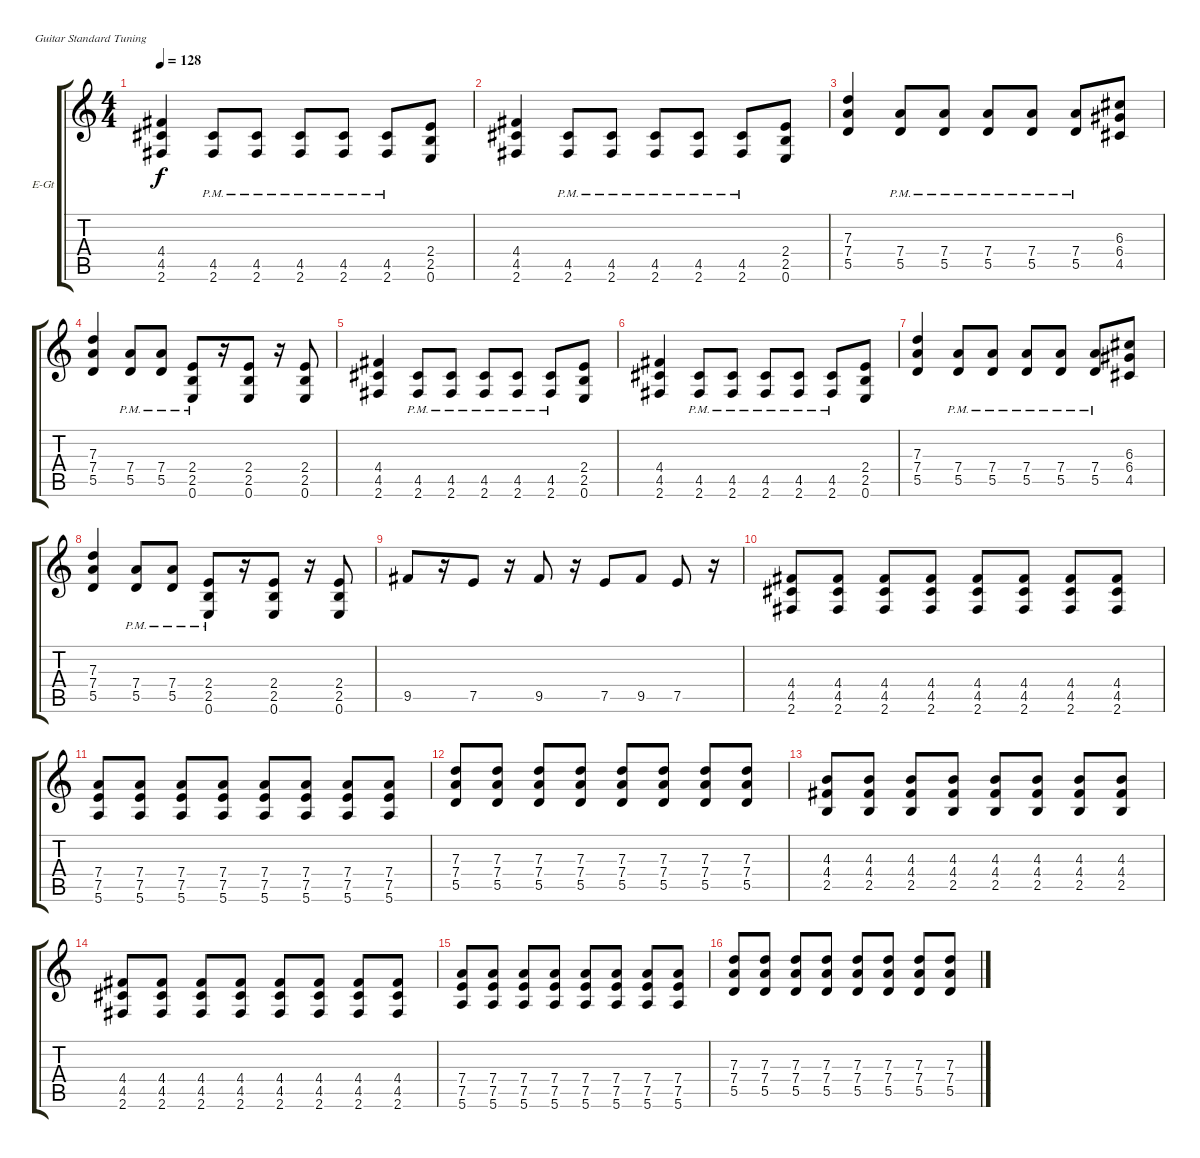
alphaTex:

\bracketExtendMode groupsimilarinstruments
\firstSystemTrackNameOrientation horizontal
\otherSystemsTrackNameOrientation horizontal
\track ("Гитара" "E-Gt") {instrument distortionguitar}
\staff {score tabs}
\tuning (E4 B3 G3 D3 A2 E2)
\ts (4 4)
\tempo 128
\clef g2
\ks c
(4.4 4.5 2.6).4{dy f} (4.5{pm} 2.6{pm}).8 (4.5{pm} 2.6{pm}).8 (4.5{pm} 2.6{pm}).8 (4.5{pm} 2.6{pm}).8 (4.5{pm} 2.6{pm}).8 (2.4 2.5 0.6).8 |
(4.4 4.5 2.6).4 (4.5{pm} 2.6{pm}).8 (4.5{pm} 2.6{pm}).8 (4.5{pm} 2.6{pm}).8 (4.5{pm} 2.6{pm}).8 (4.5{pm} 2.6{pm}).8 (2.4 2.5 0.6).8 |
(7.3 7.4 5.5).4 (7.4 5.5{pm}).8 (7.4 5.5{pm}).8 (7.4 5.5{pm}).8 (7.4 5.5{pm}).8 (7.4 5.5{pm}).8 (6.3 6.4 4.5).8 |
(7.3 7.4 5.5).4 (7.4 5.5{pm}).8 (7.4 5.5{pm}).8 (2.4 2.5{pm} 0.6).8 r.16 (2.4 2.5 0.6).8 r.16 (2.4 2.5 0.6).8 |
(4.4 4.5 2.6).4 (4.5{pm} 2.6{pm}).8 (4.5{pm} 2.6{pm}).8 (4.5{pm} 2.6{pm}).8 (4.5{pm} 2.6{pm}).8 (4.5{pm} 2.6{pm}).8 (2.4 2.5 0.6).8 |
(4.4 4.5 2.6).4 (4.5{pm} 2.6{pm}).8 (4.5{pm} 2.6{pm}).8 (4.5{pm} 2.6{pm}).8 (4.5{pm} 2.6{pm}).8 (4.5{pm} 2.6{pm}).8 (2.4 2.5 0.6).8 |
(7.3 7.4 5.5).4 (7.4 5.5{pm}).8 (7.4 5.5{pm}).8 (7.4 5.5{pm}).8 (7.4 5.5{pm}).8 (7.4 5.5{pm}).8 (6.3 6.4 4.5).8 |
(7.3 7.4 5.5).4 (7.4 5.5{pm}).8 (7.4 5.5{pm}).8 (2.4 2.5{pm} 0.6).8 r.16 (2.4 2.5 0.6).8 r.16 (2.4 2.5 0.6).8 |
9.5.8 r.16 7.5.8 r.16 9.5.8 r.16 7.5.8 9.5.8 7.5.8 r.16 |
(4.4 4.5 2.6).8 (4.4 4.5 2.6).8 (4.4 4.5 2.6).8 (4.4 4.5 2.6).8 (4.4 4.5 2.6).8 (4.4 4.5 2.6).8 (4.4 4.5 2.6).8 (4.4 4.5 2.6).8 |
(7.4 7.5 5.6).8 (7.4 7.5 5.6).8 (7.4 7.5 5.6).8 (7.4 7.5 5.6).8 (7.4 7.5 5.6).8 (7.4 7.5 5.6).8 (7.4 7.5 5.6).8 (7.4 7.5 5.6).8 |
(7.3 7.4 5.5).8 (7.3 7.4 5.5).8 (7.3 7.4 5.5).8 (7.3 7.4 5.5).8 (7.3 7.4 5.5).8 (7.3 7.4 5.5).8 (7.3 7.4 5.5).8 (7.3 7.4 5.5).8 |
(4.3 4.4 2.5).8 (4.3 4.4 2.5).8 (4.3 4.4 2.5).8 (4.3 4.4 2.5).8 (4.3 4.4 2.5).8 (4.3 4.4 2.5).8 (4.3 4.4 2.5).8 (4.3 4.4 2.5).8 |
(4.4 4.5 2.6).8 (4.4 4.5 2.6).8 (4.4 4.5 2.6).8 (4.4 4.5 2.6).8 (4.4 4.5 2.6).8 (4.4 4.5 2.6).8 (4.4 4.5 2.6).8 (4.4 4.5 2.6).8 |
(7.4 7.5 5.6).8 (7.4 7.5 5.6).8 (7.4 7.5 5.6).8 (7.4 7.5 5.6).8 (7.4 7.5 5.6).8 (7.4 7.5 5.6).8 (7.4 7.5 5.6).8 (7.4 7.5 5.6).8 |
(7.3 7.4 5.5).8 (7.3 7.4 5.5).8 (7.3 7.4 5.5).8 (7.3 7.4 5.5).8 (7.3 7.4 5.5).8 (7.3 7.4 5.5).8 (7.3 7.4 5.5).8 (7.3 7.4 5.5).8
